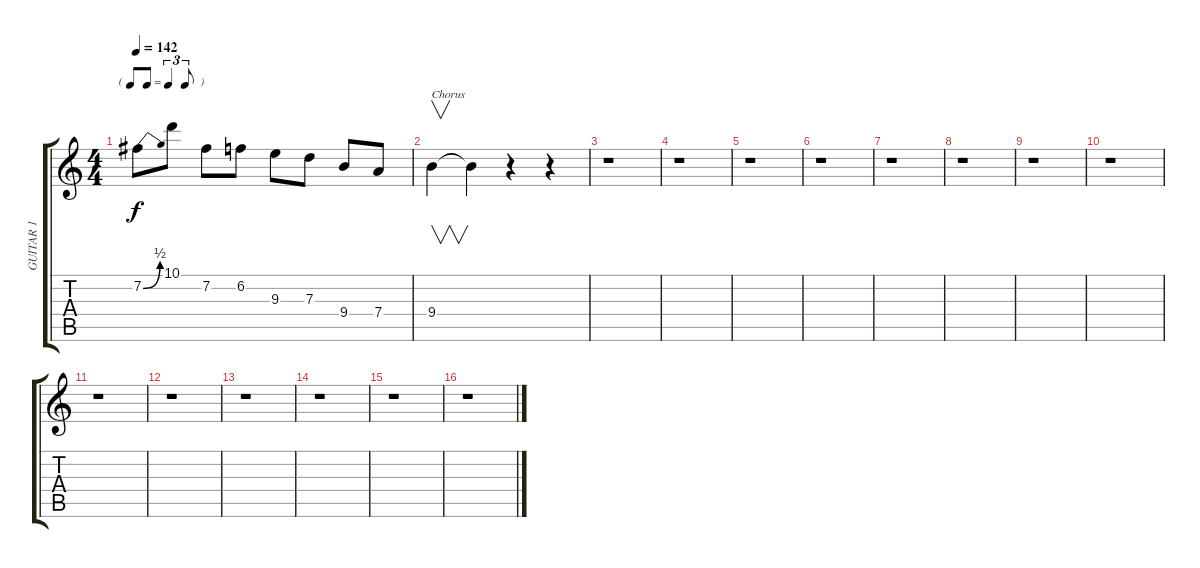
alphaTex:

\track ("GUITAR 1" "GUITAR 1") {instrument overdrivenguitar}
\staff {score tabs}
\tuning (E4 B3 G3 D3 A2 E2) {hide}
\ts (4 4)
\tf triplet8th
\tempo 142
\clef g2
\ks c
7.2{be (bend 0 0 60 2)}.8{dy f} 10.1.8 7.2.8 6.2.8 9.3.8 7.3.8 9.4.8 7.4.8 |
9.4.4{v txt "Chorus"} 9.4{t}.4 r.4 r.4 |
r.1 |
r.1 |
r.1 |
r.1 |
r.1 |
r.1 |
r.1 |
r.1 |
r.1 |
r.1 |
r.1 |
r.1 |
r.1 |
r.1
